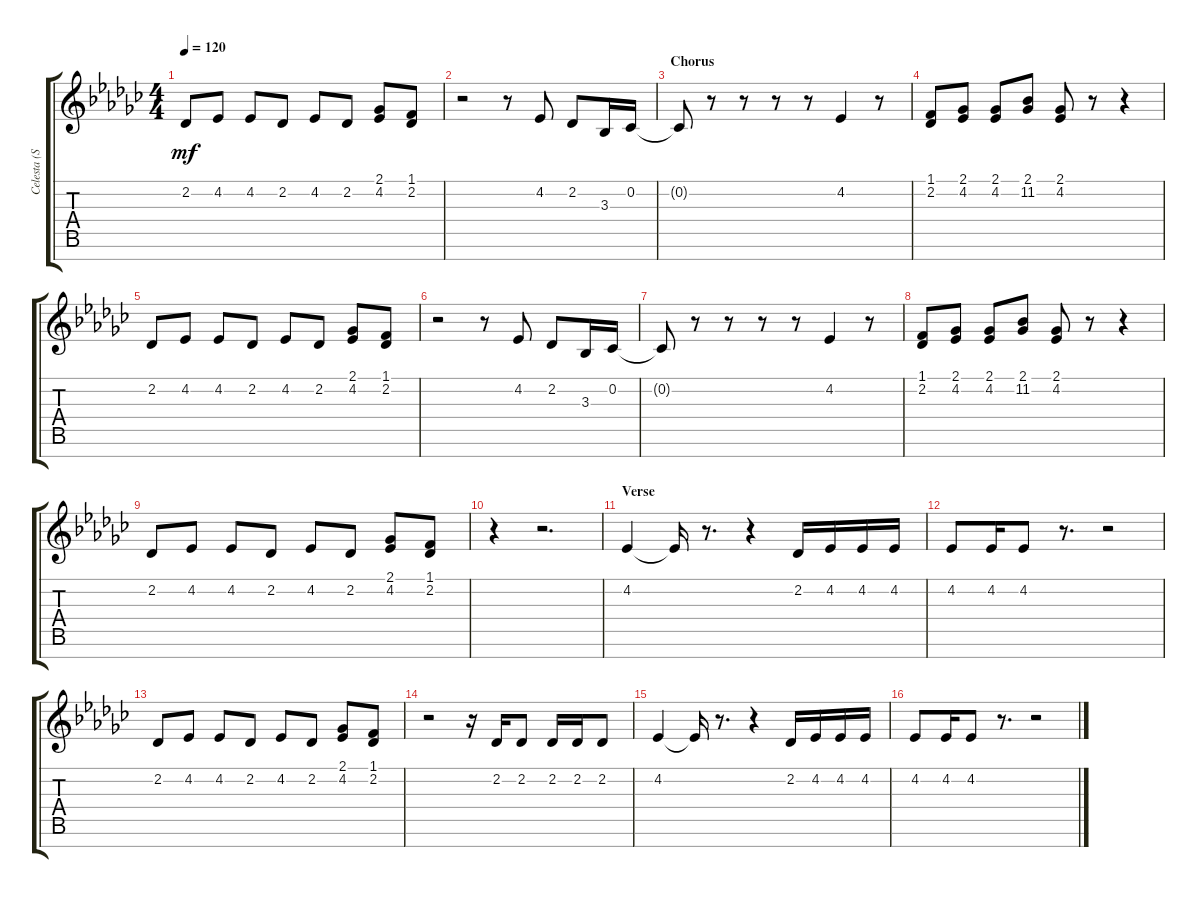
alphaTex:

\track ("Celesta (Staff 1)" "Celesta (S") {instrument celesta}
\staff {score tabs}
\tuning (E4 B3 G3 D3 A2 E2 B1) {hide}
\ts (4 4)
\tempo 120
\clef g2
\ks ebminor
2.2.8{dy mf} 4.2.8 4.2.8 2.2.8 4.2.8 2.2.8 (2.1 4.2).8 (1.1 2.2).8 |
r.2 r.8 4.2.8 2.2.8 3.3.16 0.2.16 |
\section ("" "Chorus")
0.2{t}.8 r.8 r.8 r.8 r.8 4.2.4 r.8 |
(1.1 2.2).8 (2.1 4.2).8 (2.1 4.2).8 (2.1 11.2).8 (2.1 4.2).8 r.8 r.4 |
2.2.8 4.2.8 4.2.8 2.2.8 4.2.8 2.2.8 (2.1 4.2).8 (1.1 2.2).8 |
r.2 r.8 4.2.8 2.2.8 3.3.16 0.2.16 |
0.2{t}.8 r.8 r.8 r.8 r.8 4.2.4 r.8 |
(1.1 2.2).8 (2.1 4.2).8 (2.1 4.2).8 (2.1 11.2).8 (2.1 4.2).8 r.8 r.4 |
2.2.8 4.2.8 4.2.8 2.2.8 4.2.8 2.2.8 (2.1 4.2).8 (1.1 2.2).8 |
r.4 r.2{d} |
\section ("" "Verse")
4.2.4 4.2{t}.16 r.8{d} r.4 2.2.16 4.2.16 4.2.16 4.2.16 |
4.2.8 4.2.16 4.2.8 r.8{d} r.2 |
2.2.8 4.2.8 4.2.8 2.2.8 4.2.8 2.2.8 (2.1 4.2).8 (1.1 2.2).8 |
r.2 r.16 2.2.16 2.2.8 2.2.16 2.2.16 2.2.8 |
4.2.4 4.2{t}.16 r.8{d} r.4 2.2.16 4.2.16 4.2.16 4.2.16 |
4.2.8 4.2.16 4.2.8 r.8{d} r.2
